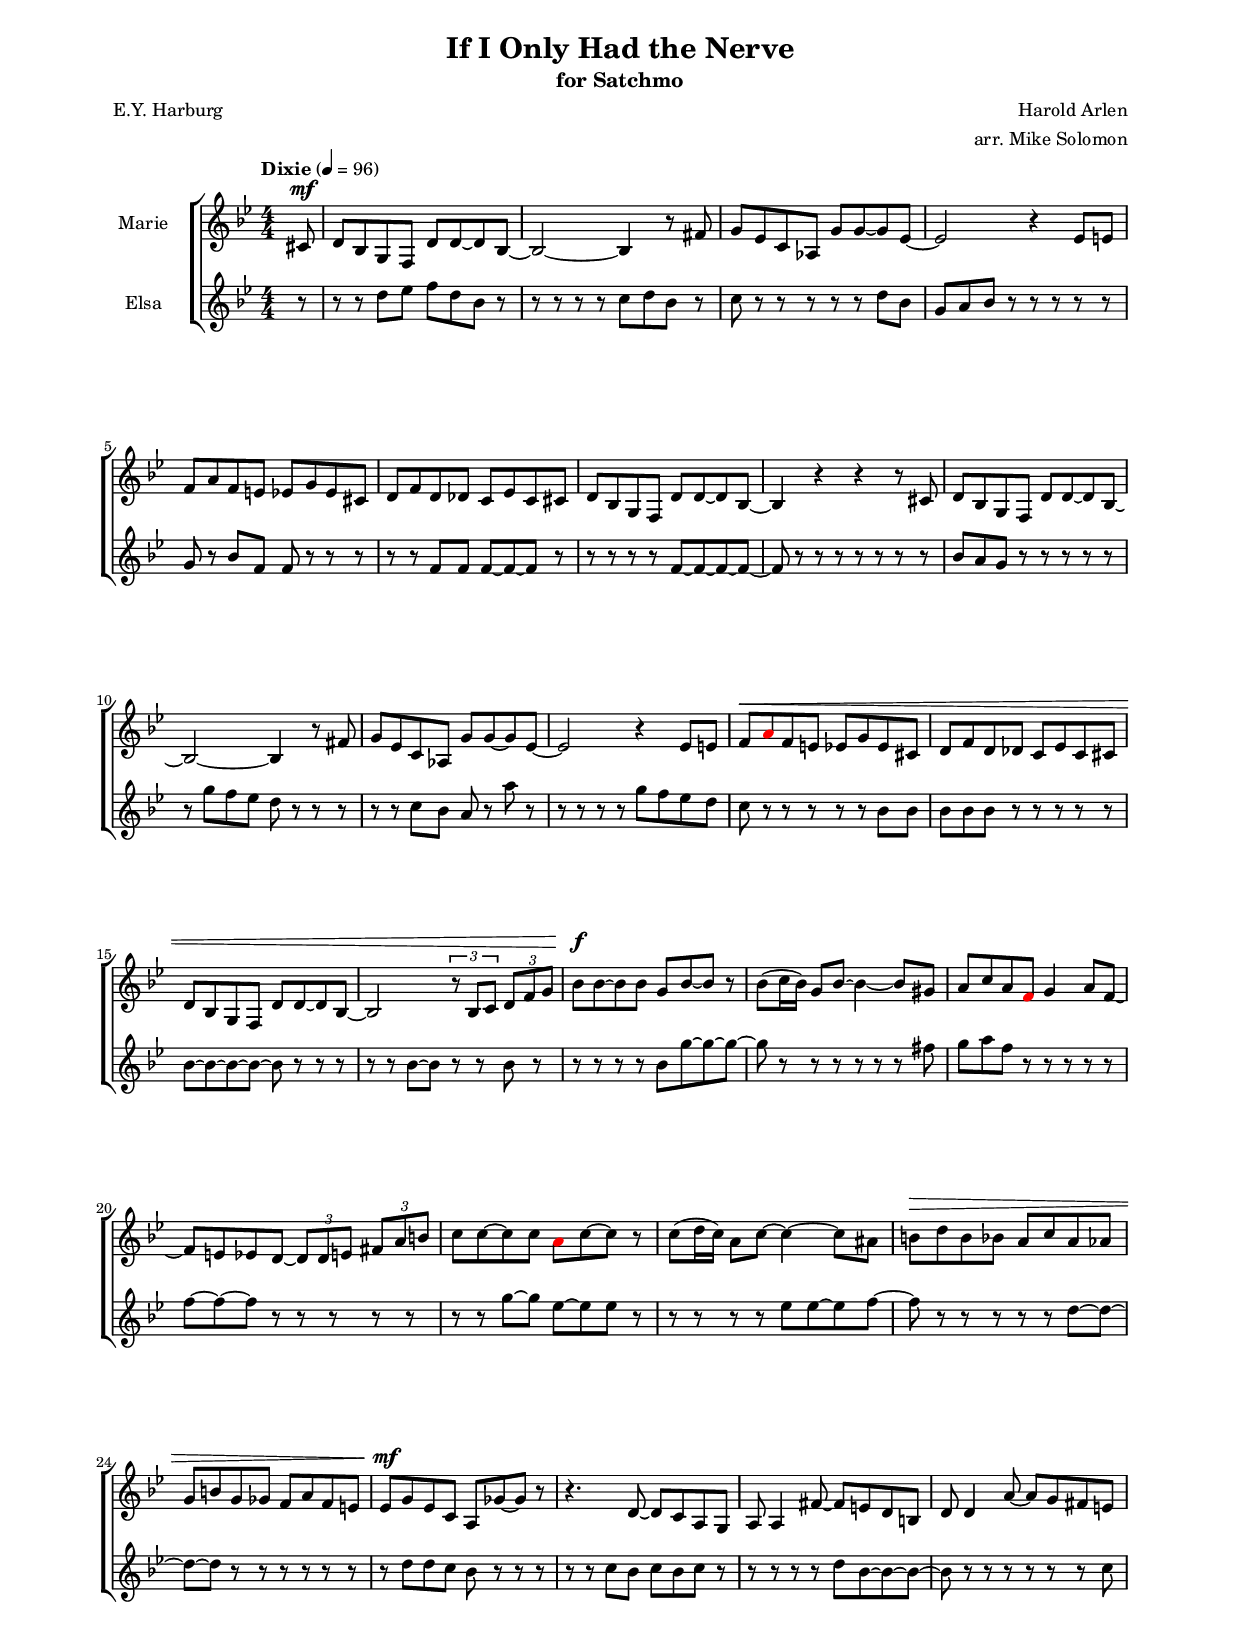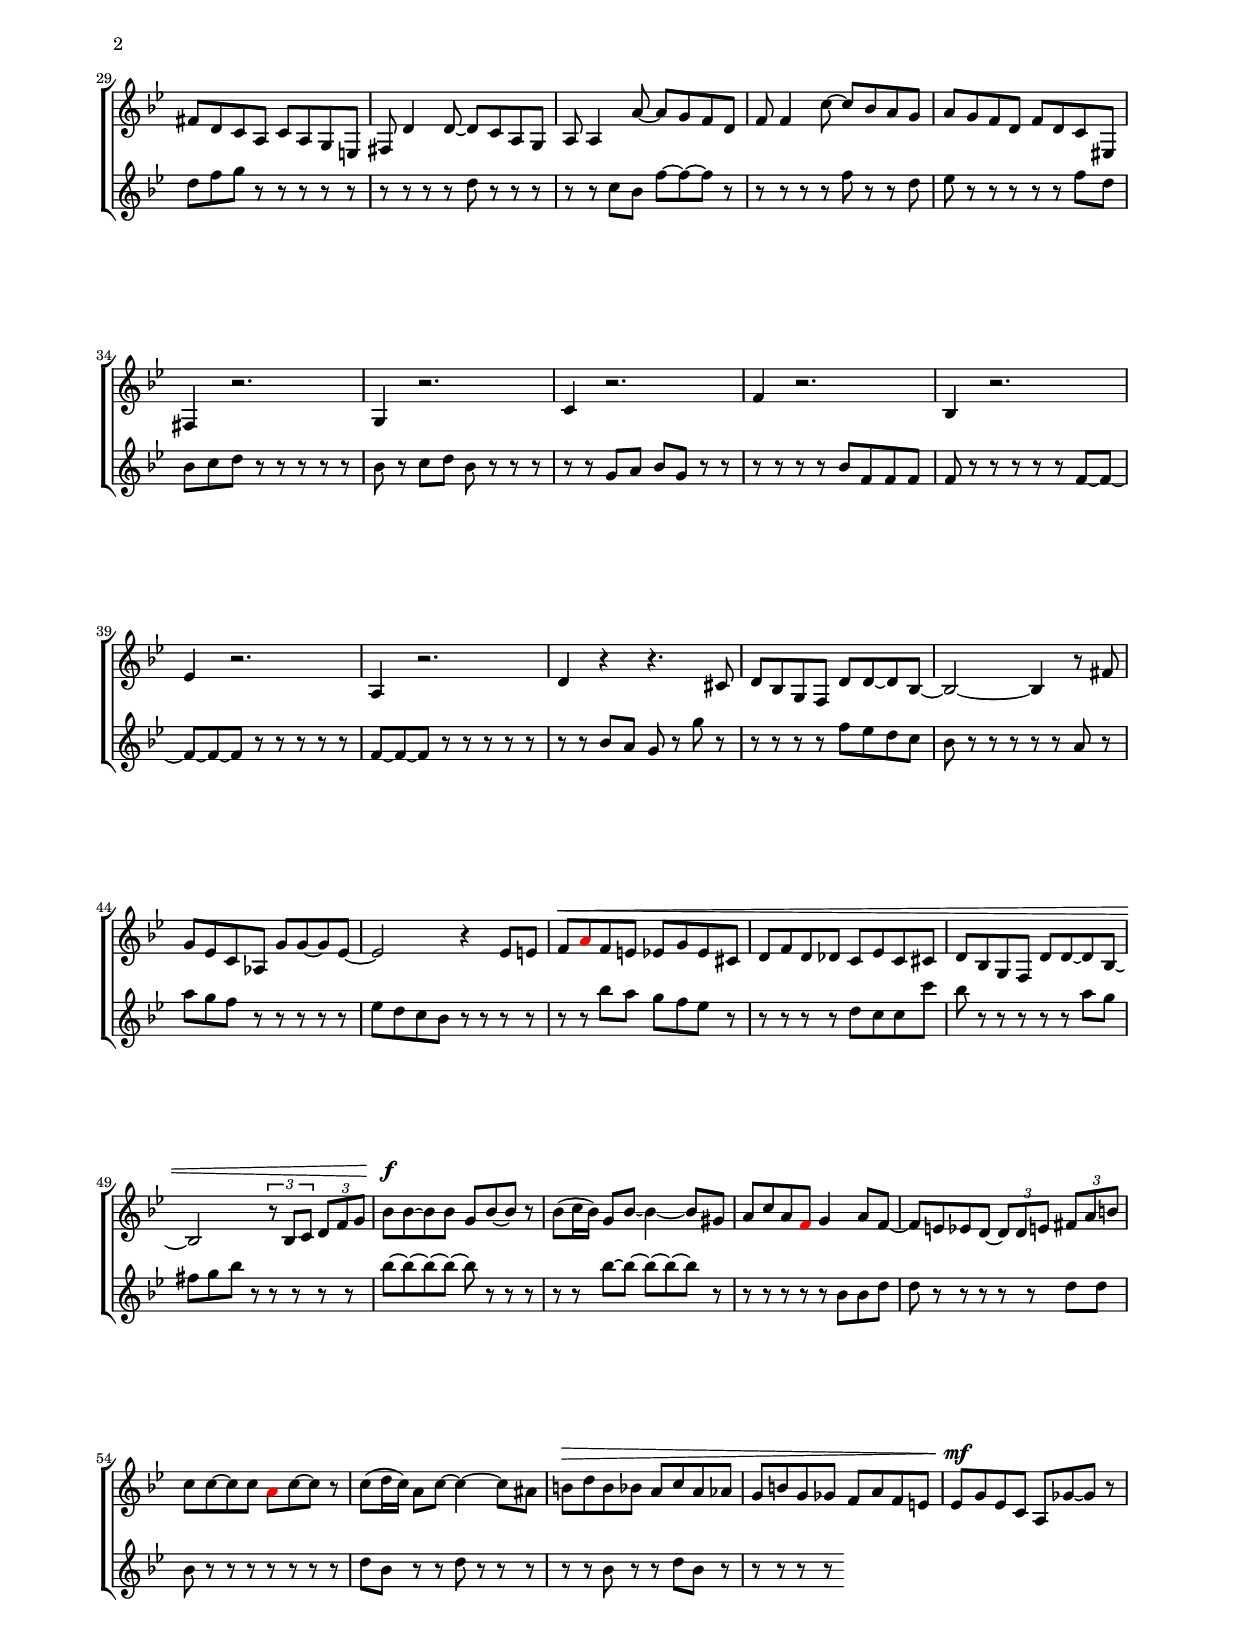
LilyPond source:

\version "2.19.0"
\include "defs-devel.ly"

marD = \markup \null
elsD = \markup \null
mikD = \markup \null
rynZ = \markup \null
desD = \markup \null

#(set-global-staff-size 15.87)
autoBeamInstruction = \autoBeamOn

solo = \markup \italic "solo"
psolo = \markup \italic "(solo)"
skat = \markup \italic "sit skat"
shoot = \markup \italic "SYT"

\header {
  title = "If I Only Had the Nerve"
  subtitle = "for Satchmo"
  %title = "Somewhere Over the Rainbow"
  composer = "Harold Arlen"
  poet = "E.Y. Harburg"
  arranger = "arr. Mike Solomon"
  %arranger = "arr. (anon)"
}
\paper {
  #(define fonts
    (set-global-fonts
    #:music "lilyjazz"
    #:brace "lilyjazz"
    #:roman "LilyJAZZText"
    #:sans "LilyJAZZChord"
    #:factor (/ staff-height pt 20)
  ))
  ragged-right = ##f
  left-margin = 0.75\in
  right-margin = 0.75\in
  top-margin = 0.5\in
  bottom-margin = 0.6\in
  ragged-last-bottom = ##f
  %max-systems-per-page = #2
  %oddHeaderMarkup = "FIRST FULL DRAFT 20.10.14 4:44"
  %evenHeaderMarkup = "FIRST FULL DRAFT 20.10.14 4:44"
}


#(ly:set-option 'point-and-click #f)

#(set-global-staff-size 15.87)

railroad =  {
  \once \override BreathingSign.text = \markup \musicglyph #"scripts.caesura.straight"
  \breathe
}
myred = \once \override NoteHead #'color = #red

php = \once \override Hairpin.stencil = #(parenthesize-callback ly:hairpin::print)

\paper {
  footnote-separator-markup = \markup { \column { " "\override #`(span-factor . 1/5) { \draw-hline } }}
  footnote-padding = 1\mm
  top-system-spacing = #'((basic-distance . 1) (minimum-distance . 0) (padding . 1) (stretchability . 40))
  bottom-system-spacing = #'((basic-distance . 1) (minimum-distance . 0) (padding . 1) (stretchability . 50))
  ragged-right = ##f
}

prefatoryMatter = {
  \key bes \major
  \autoBeamInstruction
  \time 4/4
}

scorePrefatoryMatter = {
  \prefatoryMatter
  \partial 8
}

midiPrefatoryMatter = {
  \prefatoryMatter
  \partial 8
}

theme = \relative c {
  cis8-\tag #'first \mf |
  d8 bes8 g8 f8 d'8 d8 ~ d8 bes8 ~ |
  bes2 ~ bes4 r8 fis'8 |
  g8 ees8 c8 aes8 g'8 g8 ~ g8 ees8 ~ |
  ees2 r4 ees8 e8 |
  f8-\tag #'second \< \tag #'second { \rred } a8 f8 e8 ees8 g8 ees8 cis8 |
  d8 f8 d8 des8 c8 ees8 c8 cis8 |
  d8 bes8 g8 f8 d'8 d8 ~ d8 bes8 ~ |
  \tag #'first { bes4 }
  \tag #'second { bes2 }
}

marks = {
  \tempo "Dixie" 4=96
  \time 4/4
  \partial 8 s8
  \repeat unfold 25 { s1 }
}

soprano = \transpose c c {
  \transpose c c' \removeWithTag #'second \theme
  r4 r4 r8
  \transpose c c' \removeWithTag #'first \theme
  \relative c' {
    \times 2/3 { r8 bes c } \times 2/3 { d f g } |
    bes8\f bes8 ~ bes8 bes8 g8 bes8 ~ bes8 r8 |
    bes8 ( c16 bes ) g8 bes8 ~ bes4 ~ bes8 gis8 |
    a8 c8 a8 \rred f8 g4 a8 f8 ~ |
    f8 e8 ees8 d8 ~ \times 2/3 { d d e } \times 2/3 { fis a b } |
    c8 c8 ~ c8 c8 \rred a8 c8 ~ c8 r8 |
    c8 ( d16 c ) a8 c8 ~ c4 ~ c8 ais8 |
    b8\> d8 b8 bes8 a8 c8 a8 aes8 |
    g8 b8 g8 ges8 f8 a8 f8 e8 |
    ees8\mf g8 ees8 c8 a8 ges'8 ~ ges8 r8 |
    r4. d8 ~ d c a g |
    a a4 fis'8 ~ fis e d b |
    d d4 a'8 ~ a g fis e |
    fis d c a c a g e |
    fis d'4 d8 ~ d c a g |
    a a4 a'8 ~ a g f d |
    f f4 c'8 ~ c bes a g |
    a g f d f d c eis, |
    fis4 r2. |
    g4 r2. |
    c4 r2. |
    f4 r2. |
    bes,4 r2. |
    ees4 r2. |
    a,4 r2. |
    d4 r4 r4. 
  }
  \transpose c c' \removeWithTag #'first \theme
  \relative c' {
      \times 2/3 { r8 bes c } \times 2/3 { d f g } |
      bes8\f bes8 ~ bes8 bes8 g8 bes8 ~ bes8 r8 |
      bes8 ( c16 bes ) g8 bes8 ~ bes4 ~ bes8 gis8 |
      a8 c8 a8 \rred f8 g4 a8 f8 ~ |
      f8 e8 ees8 d8 ~ \times 2/3 { d d e } \times 2/3 { fis a b } |
      c8 c8 ~ c8 c8 \rred a8 c8 ~ c8 r8 |
      c8 ( d16 c ) a8 c8 ~ c4 ~ c8 ais8 |
      b8\> d8 b8 bes8 a8 c8 a8 aes8 |
      g8 b8 g8 ges8 f8 a8 f8 e8 |
      ees8\mf g8 ees8 c8 a8 ges'8 ~ ges8 r8 |
  }
}

sopranoWords = \lyricmode {
}

test = {
  \transpose g g { r8 r8 r8 d''8 ees''8 f''8 d''8 bes'8 r8 r8 r8 r8 r8 c''8 d''8 bes'8 r8 c''8 r8 r8 r8 r8 r8 d''8 bes'8 g'8 a'8 bes'8 r8 r8 r8 r8 r8 g'8 r8 bes'8 f'8 f'8 r8 r8 r8 r8 r8 f'8 f'8 f'8 ~ f'8 ~ f'8 r8 r8 r8 r8 r8 f'8 ~ f'8 ~ f'8 ~ f'8 ~ f'8 r8 r8 r8 r8 r8 r8 r8 bes'8 a'8 g'8 r8 r8 r8 r8 r8 r8 g''8 f''8 ees''8 d''8 r8 r8 r8 r8 r8 c''8 bes'8 a'8 r8 a''8 r8 r8 r8 r8 r8 g''8 f''8 ees''8 d''8 c''8 r8 r8 r8 r8 r8 bes'8 bes'8 bes'8 bes'8 bes'8 r8 r8 r8 r8 r8 bes'8 ~ bes'8 ~ bes'8 ~ bes'8 ~ bes'8 r8 r8 r8 r8 r8 bes'8 ~ bes'8 r8 r8 bes'8 r8 r8 r8 r8 r8 bes'8 g''8 ~ g''8 ~ g''8 ~ g''8 r8 r8 r8 r8 r8 r8 fis''8 g''8 a''8 f''8 r8 r8 r8 r8 r8 f''8 ~ f''8 ~ f''8 r8 r8 r8 r8 r8 r8 r8 g''8 ~ g''8 ees''8 ~ ees''8 ees''8 r8 r8 r8 r8 r8 ees''8 ees''8 ~ ees''8 f''8 ~ f''8 r8 r8 r8 r8 r8 d''8 ~ d''8 ~ d''8 ~ d''8 r8 r8 r8 r8 r8 r8 r8 d''8 d''8 c''8 bes'8 r8 r8 r8 r8 r8 c''8 bes'8 c''8 bes'8 c''8 r8 r8 r8 r8 r8 d''8 bes'8 ~ bes'8 ~ bes'8 ~ bes'8 r8 r8 r8 r8 r8 r8 c''8 d''8 f''8 g''8 r8 r8 r8 r8 r8 r8 r8 r8 r8 d''8 r8 r8 r8 r8 r8 c''8 bes'8 f''8 ~ f''8 ~ f''8 r8 r8 r8 r8 r8 f''8 r8 r8 d''8 ees''8 r8 r8 r8 r8 r8 f''8 d''8 bes'8 c''8 d''8 r8 r8 r8 r8 r8 bes'8 r8 c''8 d''8 bes'8 r8 r8 r8 r8 r8 g'8 a'8 bes'8 g'8 r8 r8 r8 r8 r8 r8 bes'8 f'8 f'8 f'8 f'8 r8 r8 r8 r8 r8 f'8 ~ f'8 ~ f'8 ~ f'8 ~ f'8 r8 r8 r8 r8 r8 f'8 ~ f'8 ~ f'8 r8 r8 r8 r8 r8 r8 r8 bes'8 a'8 g'8 r8 g''8 r8 r8 r8 r8 r8 f''8 ees''8 d''8 c''8 bes'8 r8 r8 r8 r8 r8 a'8 r8 a''8 g''8 f''8 r8 r8 r8 r8 r8 ees''8 d''8 c''8 bes'8 r8 r8 r8 r8 r8 r8 bes''8 a''8 g''8 f''8 ees''8 r8 r8 r8 r8 r8 d''8 c''8 c''8 c'''8 bes''8 r8 r8 r8 r8 r8 a''8 g''8 fis''8 g''8 bes''8 r8 r8 r8 r8 r8 bes''8 ~ bes''8 ~ bes''8 ~ bes''8 ~ bes''8 r8 r8 r8 r8 r8 bes''8 ~ bes''8 ~ bes''8 ~ bes''8 ~ bes''8 r8 r8 r8 r8 r8 r8 bes'8 bes'8 d''8 d''8 r8 r8 r8 r8 r8 d''8 d''8 bes'8 r8 r8 r8 r8 r8 r8 r8 d''8 bes'8 r8 r8 d''8 r8 r8 r8 r8 r8 bes'8 r8 r8 d''8 bes'8 r8 r8 r8 r8 r8 }
}


\score {
  \new ChoirStaff <<
    \new Staff \with { instrumentName = #"Marie" %shortInstrumentName = #"M."
} <<
      \new Voice = "soprano" { << { \numericTimeSignature
	\scorePrefatoryMatter
        \soprano
      } {
	\scorePrefatoryMatter
        \marks
      } >> }
      \new Lyrics \lyricsto "soprano" {
        \sopranoWords
      }
    >>
    \new Staff \with { instrumentName = #"Elsa" %shortInstrumentName = #"E."
} <<
      \new Voice = "mezzo" { \numericTimeSignature
	\scorePrefatoryMatter
        \test
      }
    >>
  >>
  \midi{}
  \layout {
    \context {
      \Voice
      \override TextScript #'layer = #6
      \override NoteHead #'layer = #7
      \override Glissando #'breakable = ##t
      \override TupletNumber #'breakable = ##t
      \override TupletBracket #'breakable = ##t
      \override DynamicLineSpanner.direction = #UP
      \remove "Forbid_line_break_engraver"
    }
    \context {
      \Staff
      %\consists "Metronome_mark_engraver"
      \override TimeSignature #'style = #'numbered
      \override StaffSymbol #'layer = #4
      \override TimeSignature #'layer = #3
      \override TimeSignature #'whiteout = ##t
    }
    \context {
      \Lyrics
      %\override LyricText #'whiteout = ##t
      \override LyricText #'layer = #6
    }
    \context {
      \Score
      %\remove "Metronome_mark_engraver"
      \override NonMusicalPaperColumn #'allow-loose-spacing = ##f
    }
  }
}
